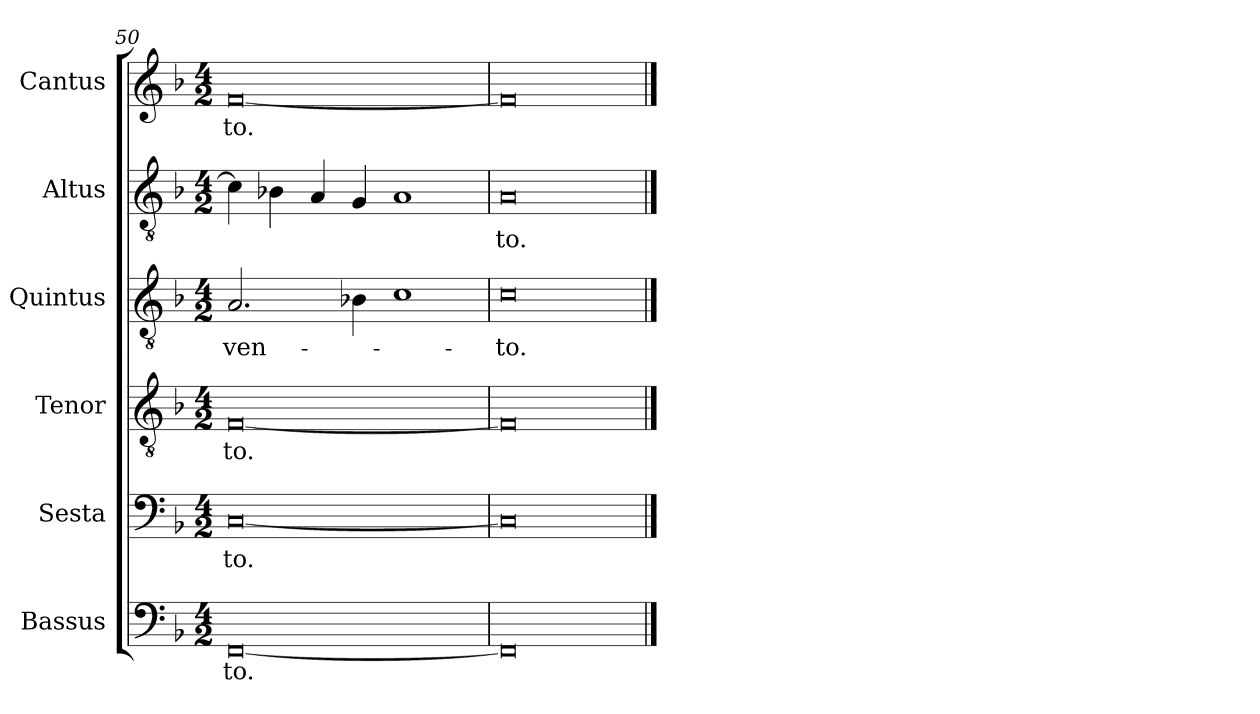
**kern	**text	**kern	**text	**kern	**text	**kern	**text	**kern	**text	**kern	**text
*part6	*part6	*part5	*part5	*part4	*part4	*part3	*part3	*part2	*part2	*part1	*part1
*staff6	*staff6	*staff5	*staff5	*staff4	*staff4	*staff3	*staff3	*staff2	*staff2	*staff1	*staff1
*I"Bassus	*	*I"Sesta	*	*I"Tenor	*	*I"Quintus	*	*I"Altus	*	*I"Cantus	*
*I'Bassus	*	*I'Sesta	*	*I'Tenor	*	*I'Quintus	*	*I'Altus	*	*I'Cantus	*
*clefF4	*	*clefF4	*	*clefGv2	*	*clefGv2	*	*clefGv2	*	*clefG2	*
*k[b-]	*	*k[b-]	*	*k[b-]	*	*k[b-]	*	*k[b-]	*	*k[b-]	*
*F:	*	*F:	*	*F:	*	*F:	*	*F:	*	*F:	*
*M4/2	*	*M4/2	*	*M4/2	*	*M4/2	*	*M4/2	*	*M4/2	*
=50	=50	=50	=50	=50	=50	=50	=50	=50	=50	=50	=50
[0FF	-to.	[0C	to.	[0F	to.	2.A/	ven-	4c\]	.	[0f	-to.
.	.	.	.	.	.	.	.	4B-X\	.	.	.
.	.	.	.	.	.	.	.	4A/	.	.	.
.	.	.	.	.	.	4B-X\	.	4G/	.	.	.
.	.	.	.	.	.	1c	.	1A	.	.	.
=51	=51	=51	=51	=51	=51	=51	=51	=51	=51	=51	=51
0FF]	.	0C]	.	0F]	.	0c	-to.	0A	-to.	0f]	.
==	==	==	==	==	==	==	==	==	==	==	==
*-	*-	*-	*-	*-	*-	*-	*-	*-	*-	*-	*-
